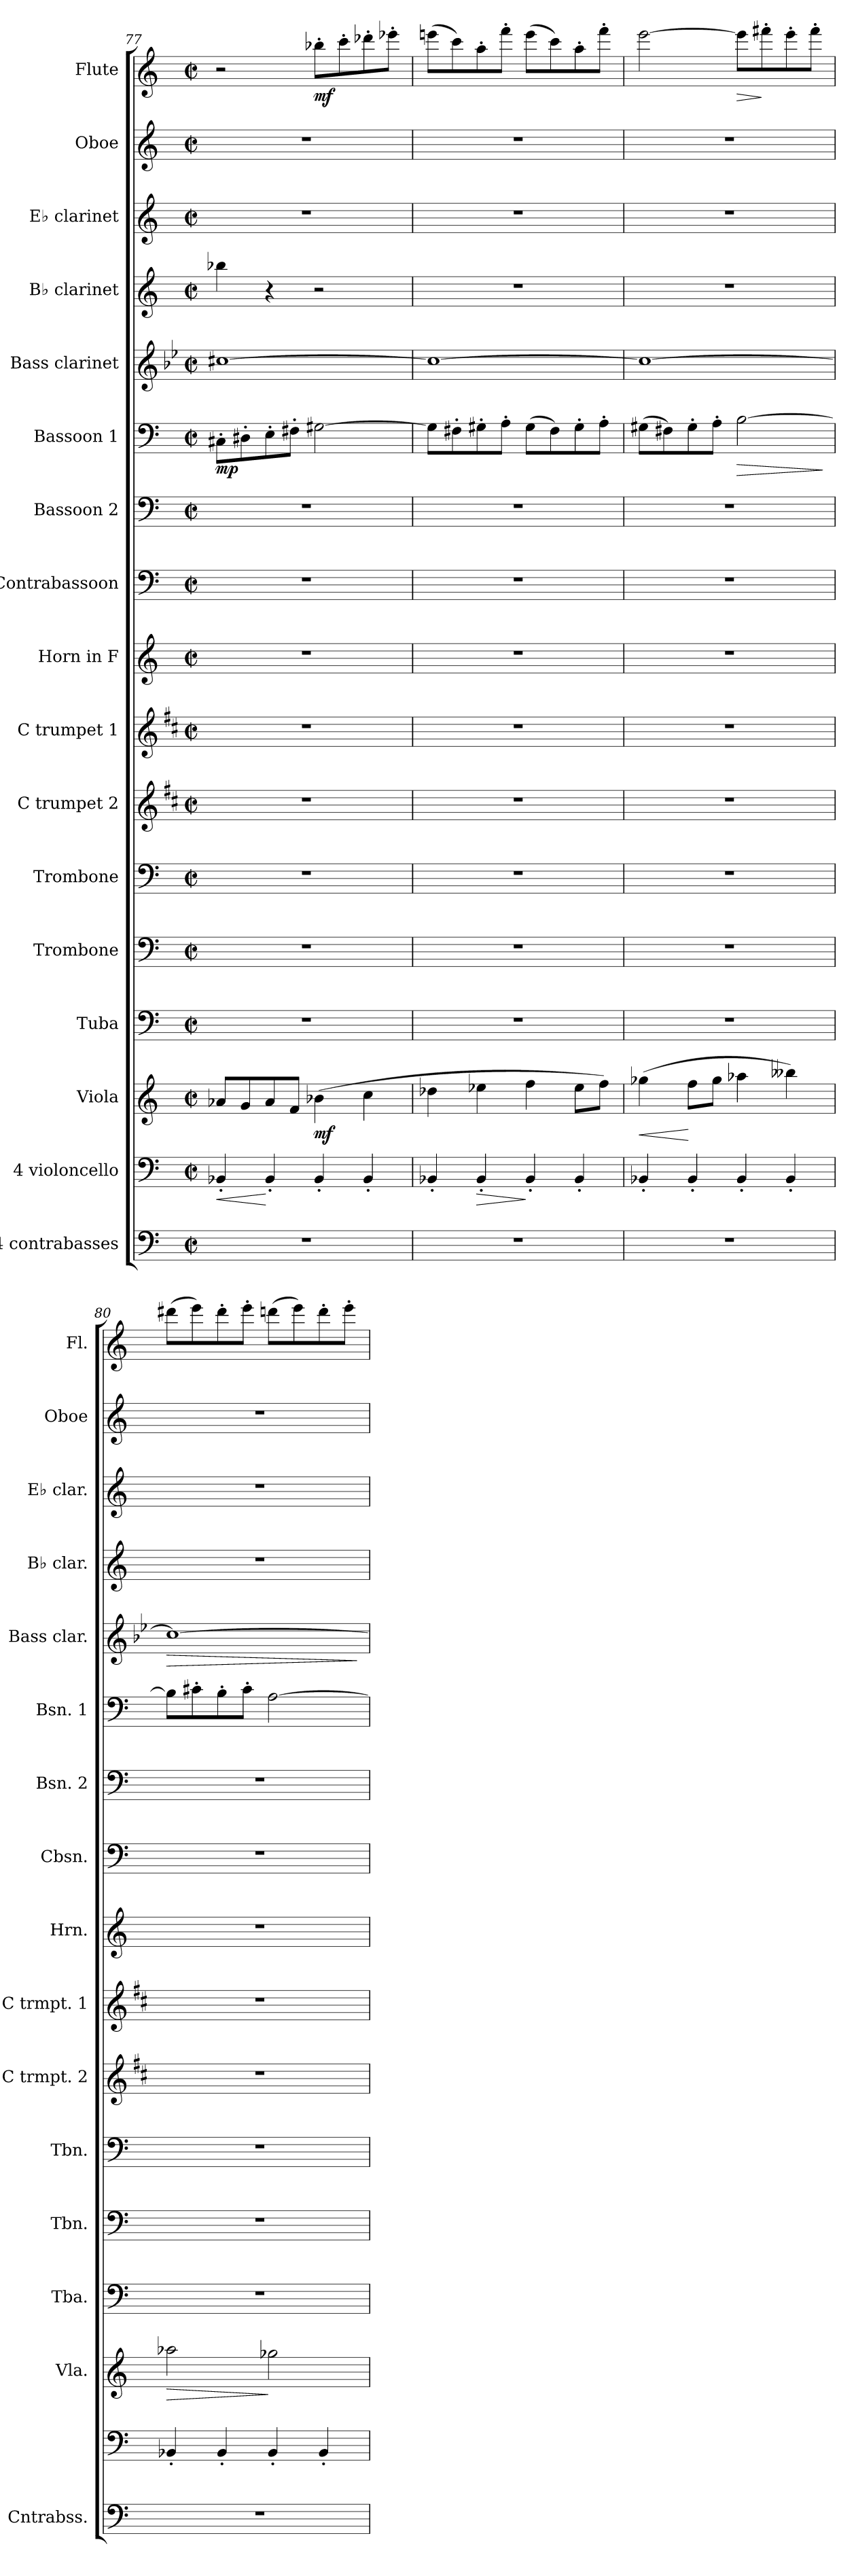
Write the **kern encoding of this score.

**kern	**kern	**dynam	**kern	**dynam	**kern	**kern	**kern	**kern	**kern	**kern	**kern	**kern	**kern	**dynam	**kern	**dynam	**kern	**kern	**kern	**kern	**dynam
*part17	*part16	*part16	*part15	*part15	*part14	*part13	*part12	*part11	*part10	*part9	*part8	*part7	*part6	*part6	*part5	*part5	*part4	*part3	*part2	*part1	*part1
*staff17	*staff16	*staff16	*staff15	*staff15	*staff14	*staff13	*staff12	*staff11	*staff10	*staff9	*staff8	*staff7	*staff6	*staff6	*staff5	*staff5	*staff4	*staff3	*staff2	*staff1	*staff1
*I"4 contrabasses	*I"4 violoncello	*	*I"Viola	*	*I"Tuba	*I"Trombone	*I"Trombone	*I"C trumpet 2	*I"C trumpet 1	*I"Horn in F	*I"Contrabassoon	*I"Bassoon 2	*I"Bassoon 1	*	*I"Bass clarinet	*	*I"B♭ clarinet	*I"E♭ clarinet	*I"Oboe	*I"Flute	*
*I'Cntrabss.	*	*	*I'Vla.	*	*I'Tba.	*I'Tbn.	*I'Tbn.	*I'C trmpt. 2	*I'C trmpt. 1	*I'Hrn.	*I'Cbsn.	*I'Bsn. 2	*I'Bsn. 1	*	*I'Bass clar.	*	*I'B♭ clar.	*I'E♭ clar.	*I'Oboe	*I'Fl.	*
*clefF4	*clefF4	*	*clefG2	*	*clefF4	*clefF4	*clefF4	*clefG2	*clefG2	*clefG2	*clefF4	*clefF4	*clefF4	*	*clefG2	*	*clefG2	*clefG2	*clefG2	*clefG2	*
*ITrd7c12	*	*	*	*	*	*	*	*ITrd1c2	*ITrd1c2	*ITrd4c7	*ITrd7c12	*	*	*	*ITrd8c14	*	*ITrd1c2	*ITrd-2c-3	*	*	*
*k[]	*k[]	*	*k[]	*	*k[]	*k[]	*k[]	*k[]	*k[]	*k[b-]	*k[]	*k[]	*k[]	*	*k[b-e-]	*	*k[b-e-]	*k[b-e-a-]	*k[]	*k[]	*
*M2/2	*M2/2	*	*M2/2	*	*M2/2	*M2/2	*M2/2	*M2/2	*M2/2	*M2/2	*M2/2	*M2/2	*M2/2	*	*M2/2	*	*M2/2	*M2/2	*M2/2	*M2/2	*
*met(c|)	*met(c|)	*	*met(c|)	*	*met(c|)	*met(c|)	*met(c|)	*met(c|)	*met(c|)	*met(c|)	*met(c|)	*met(c|)	*met(c|)	*	*met(c|)	*	*met(c|)	*met(c|)	*met(c|)	*met(c|)	*
=77	=77	=77	=77	=77	=77	=77	=77	=77	=77	=77	=77	=77	=77	=77	=77	=77	=77	=77	=77	=77	=77
!	!	!LO:HP:b	!	!	!	!	!	!	!	!	!	!	!	!LO:DY:b	!	!	!	!	!	!	!
1r	4BB-X'/	<	8a-X/L	.	1r	1r	1r	1r	1r	1r	1r	1r	8C#X'\L	mp	[1c#X	.	4aa-X\	1r	1r	2r	.
.	.	.	8g/	.	.	.	.	.	.	.	.	.	8D#X'\	.	.	.	.	.	.	.	.
.	4BB-'/	[	8a-/	.	.	.	.	.	.	.	.	.	8E'\	.	.	.	4r	.	.	.	.
.	.	.	8f/J	.	.	.	.	.	.	.	.	.	8F#X'\J	.	.	.	.	.	.	.	.
!	!	!	!	!LO:DY:b	!	!	!	!	!	!	!	!	!	!	!	!	!	!	!	!	!LO:DY:b
.	4BB-'/	.	(>4b-X\	mf	.	.	.	.	.	.	.	.	[2G#X\	.	.	.	2r	.	.	8bb-X'\L	mf
.	.	.	.	.	.	.	.	.	.	.	.	.	.	.	.	.	.	.	.	8ccc'\	.
.	4BB-'/	.	4cc\	.	.	.	.	.	.	.	.	.	.	.	.	.	.	.	.	8ddd-X'\	.
.	.	.	.	.	.	.	.	.	.	.	.	.	.	.	.	.	.	.	.	8eee-X'\J	.
!!LO:PB:g=z
=78	=78	=78	=78	=78	=78	=78	=78	=78	=78	=78	=78	=78	=78	=78	=78	=78	=78	=78	=78	=78	=78
1r	4BB-X'/	.	4dd-X\	.	1r	1r	1r	1r	1r	1r	1r	1r	8G#\L]	.	1c#_	.	1r	1r	1r	(>8eeen\L	.
.	.	.	.	.	.	.	.	.	.	.	.	.	8F#X'\	.	.	.	.	.	.	8ccc\)	.
!	!	!LO:HP:b	!	!	!	!	!	!	!	!	!	!	!	!	!	!	!	!	!	!	!
.	4BB-'/	>	4ee-X\	.	.	.	.	.	.	.	.	.	8G#X'\	.	.	.	.	.	.	8aa'\	.
.	.	.	.	.	.	.	.	.	.	.	.	.	8A'\J	.	.	.	.	.	.	8fff'\J	.
.	4BB-'/	]	4ff\	.	.	.	.	.	.	.	.	.	(>8G#\L	.	.	.	.	.	.	(>8eee\L	.
.	.	.	.	.	.	.	.	.	.	.	.	.	8F#\)	.	.	.	.	.	.	8ccc\)	.
.	4BB-'/	.	8ee-\L	.	.	.	.	.	.	.	.	.	8G#'\	.	.	.	.	.	.	8aa'\	.
.	.	.	8ff\J)	.	.	.	.	.	.	.	.	.	8A'\J	.	.	.	.	.	.	8fff'\J	.
=79	=79	=79	=79	=79	=79	=79	=79	=79	=79	=79	=79	=79	=79	=79	=79	=79	=79	=79	=79	=79	=79
!	!	!	!	!LO:HP:b	!	!	!	!	!	!	!	!	!	!	!	!	!	!	!	!	!
1r	4BB-X'/	.	(>4gg-X\	<	1r	1r	1r	1r	1r	1r	1r	1r	(>8G#X\L	.	1c#_	.	1r	1r	1r	[2eee\	.
.	.	.	.	.	.	.	.	.	.	.	.	.	8F#X\)	.	.	.	.	.	.	.	.
.	4BB-'/	.	8ff\L	[	.	.	.	.	.	.	.	.	8G#'\	.	.	.	.	.	.	.	.
.	.	.	8gg-\J	.	.	.	.	.	.	.	.	.	8A'\J	.	.	.	.	.	.	.	.
!	!	!	!	!	!	!	!	!	!	!	!	!	!	!LO:HP:b	!	!	!	!	!	!	!LO:HP:b
.	4BB-'/	.	4aa-X\	.	.	.	.	.	.	.	.	.	[2B\	>	.	.	.	.	.	8eee\L]	>
.	.	.	.	.	.	.	.	.	.	.	.	.	.	.	.	.	.	.	.	8fff#X'\	]
.	4BB-'/	.	4bb--X\)	.	.	.	.	.	.	.	.	.	.	.	.	.	.	.	.	8eee'\	.
.	.	.	.	.	.	.	.	.	.	.	.	.	.	.	.	.	.	.	.	8fff#'\J	.
.	.	.	.	.	.	.	.	.	.	.	.	.	.	]	.	.	.	.	.	.	.
=80	=80	=80	=80	=80	=80	=80	=80	=80	=80	=80	=80	=80	=80	=80	=80	=80	=80	=80	=80	=80	=80
!	!	!	!	!LO:HP:b	!	!	!	!	!	!	!	!	!	!	!	!LO:HP:b	!	!	!	!	!
1r	4BB-X'/	.	2aa-X\	>	1r	1r	1r	1r	1r	1r	1r	1r	8B\L]	.	1c#_	>	1r	1r	1r	(>8ddd#X\L	.
.	.	.	.	.	.	.	.	.	.	.	.	.	8c#X'\	.	.	.	.	.	.	8eee\)	.
.	4BB-'/	.	.	.	.	.	.	.	.	.	.	.	8B'\	.	.	.	.	.	.	8ddd#'\	.
.	.	.	.	.	.	.	.	.	.	.	.	.	8c#'\J	.	.	.	.	.	.	8eee'\J	.
.	4BB-'/	.	2gg-X\	]	.	.	.	.	.	.	.	.	[2A\	.	.	.	.	.	.	(>8dddn\L	.
.	.	.	.	.	.	.	.	.	.	.	.	.	.	.	.	.	.	.	.	8eee\)	.
.	4BB-'/	.	.	.	.	.	.	.	.	.	.	.	.	.	.	.	.	.	.	8ddd'\	.
.	.	.	.	.	.	.	.	.	.	.	.	.	.	.	.	.	.	.	.	8eee'\J	.
.	.	.	.	.	.	.	.	.	.	.	.	.	.	.	.	]	.	.	.	.	.
=	=	=	=	=	=	=	=	=	=	=	=	=	=	=	=	=	=	=	=	=	=
*-	*-	*-	*-	*-	*-	*-	*-	*-	*-	*-	*-	*-	*-	*-	*-	*-	*-	*-	*-	*-	*-
